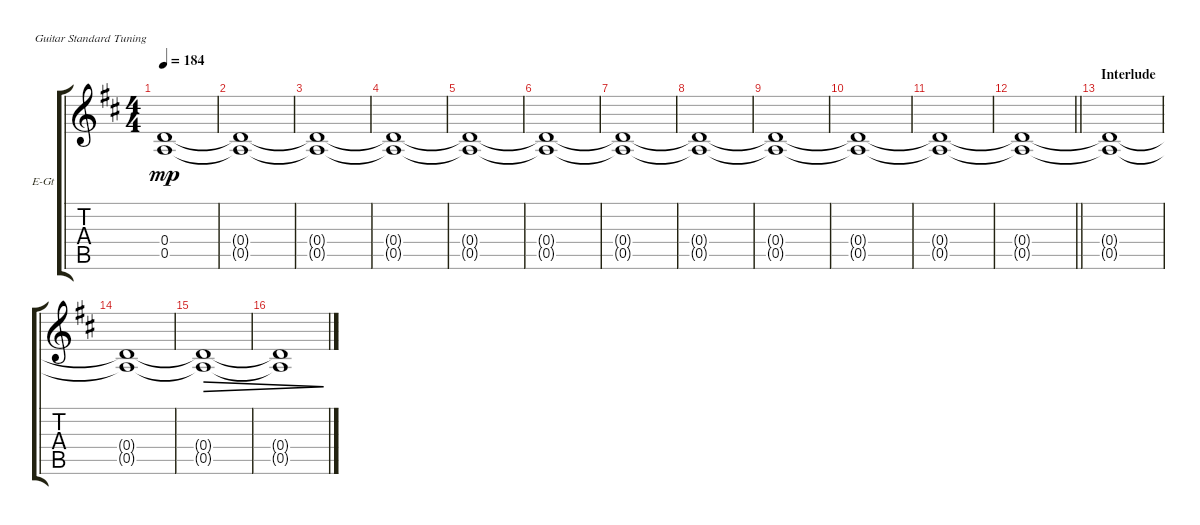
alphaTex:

\defaultSystemsLayout 4
\bracketExtendMode groupsimilarinstruments
\firstSystemTrackNameOrientation horizontal
\otherSystemsTrackNameOrientation horizontal
\track ("Guitar 7" "E-Gt") {instrument distortionguitar}
\staff {score tabs}
\tuning (E4 B3 G3 D3 A2 E2)
\ts (4 4)
\tempo 184
\clef g2
\scale
0.333333
\ks d
(0.5{t} 0.4{t}).1{dy mp} |
(0.5{t} 0.4{t}).1 |
(0.4{t} 0.5{t}).1 |
(0.5{t} 0.4{t}).1 |
(0.5{t} 0.4{t}).1 |
(0.5{t} 0.4{t}).1 |
(0.4{t} 0.5{t}).1 |
(0.5{t} 0.4{t}).1 |
(0.5{t} 0.4{t}).1 |
(0.5{t} 0.4{t}).1 |
(0.5{t} 0.4{t}).1 |
\barLineRight lightlight
(0.5{t} 0.4{t}).1 |
\section ("" "Interlude")
(0.4{t} 0.5{t}).1 |
(0.4{t} 0.5{t}).1 |
(0.4{t} 0.5{t}).1{dec} |
(0.4{t} 0.5{t}).1{dec}
